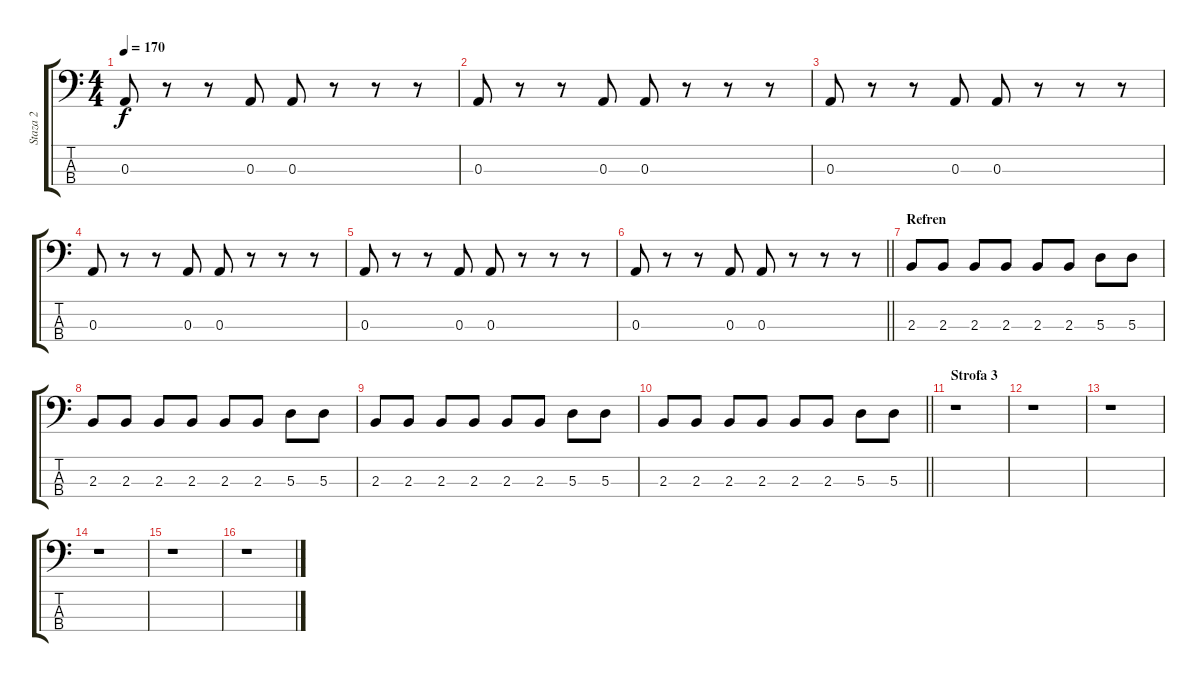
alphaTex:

\track ("Staza 2" "Staza 2") {instrument electricbasspick}
\staff {score tabs}
\tuning (G2 D2 A1 E1) {hide}
\ts (4 4)
\tempo 170
\clef f4
\ks c
0.3.8{dy f} r.8 r.8 0.3.8 0.3.8 r.8 r.8 r.8 |
0.3.8 r.8 r.8 0.3.8 0.3.8 r.8 r.8 r.8 |
0.3.8 r.8 r.8 0.3.8 0.3.8 r.8 r.8 r.8 |
0.3.8 r.8 r.8 0.3.8 0.3.8 r.8 r.8 r.8 |
0.3.8 r.8 r.8 0.3.8 0.3.8 r.8 r.8 r.8 |
\barLineRight lightlight
0.3.8 r.8 r.8 0.3.8 0.3.8 r.8 r.8 r.8 |
\section ("" "Refren")
2.3.8 2.3.8 2.3.8 2.3.8 2.3.8 2.3.8 5.3.8 5.3.8 |
2.3.8 2.3.8 2.3.8 2.3.8 2.3.8 2.3.8 5.3.8 5.3.8 |
2.3.8 2.3.8 2.3.8 2.3.8 2.3.8 2.3.8 5.3.8 5.3.8 |
\barLineRight lightlight
2.3.8 2.3.8 2.3.8 2.3.8 2.3.8 2.3.8 5.3.8 5.3.8 |
\section ("" "Strofa 3")
r.1 |
r.1 |
r.1 |
r.1 |
r.1 |
r.1
